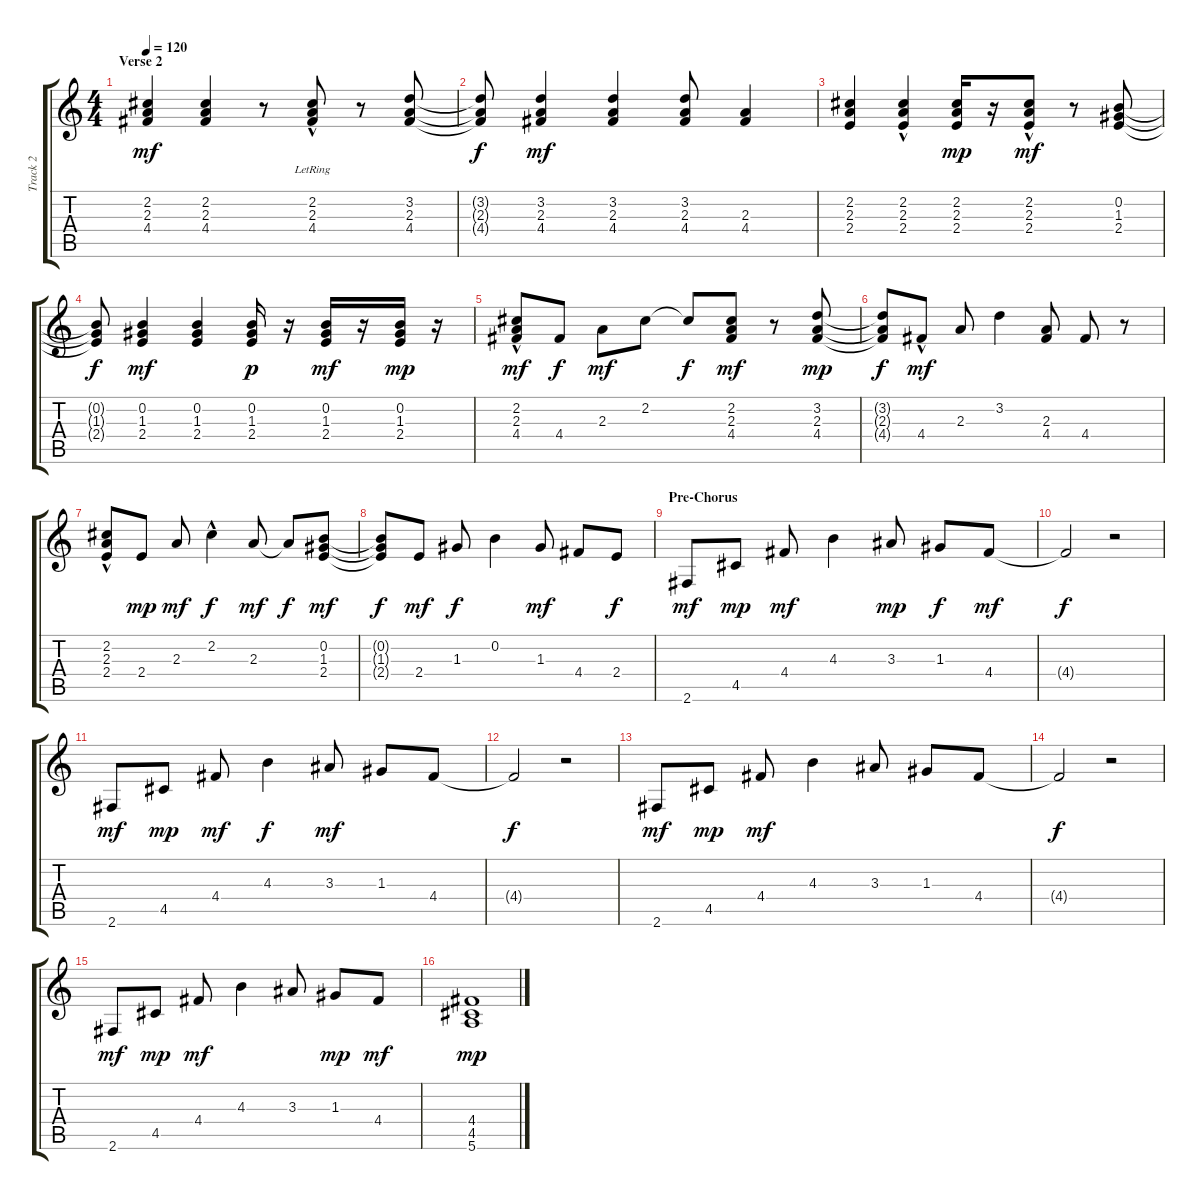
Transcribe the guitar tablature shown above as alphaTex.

\track ("Track 2" "Track 2") {instrument acousticguitarsteel}
\staff {score tabs}
\tuning (E4 B3 G3 D3 A2 E2) {hide}
\ts (4 4)
\section ("" "Verse 2")
\tempo 120
\clef g2
\ks c
(2.2 2.3 4.4).4{dy mf} (2.2 2.3 4.4).4 r.8 (2.2 2.3{hac} 4.4{hac lr}).8 r.8 (3.2 2.3 4.4).8 |
(3.2{t} 2.3{t} 4.4{t}).8{dy f} (3.2 2.3 4.4).4{dy mf} (3.2 2.3 4.4).4 (3.2 2.3 4.4).8 (2.3 4.4).4 |
(2.2 2.3 2.4).4 (2.2 2.3 2.4{hac}).4 (2.2 2.3 2.4).16{dy mp} r.16 (2.2 2.3{hac} 2.4).8{dy mf} r.8 (0.2 1.3 2.4).8 |
(0.2{t} 1.3{t} 2.4{t}).8{dy f} (0.2 1.3 2.4).4{dy mf} (0.2 1.3 2.4).4 (0.2 1.3 2.4).16{dy p} r.16 (0.2 1.3 2.4).16{dy mf} r.16 (0.2 1.3 2.4).16{dy mp} r.16 |
(2.2 2.3 4.4{hac}).8{dy mf} 4.4.8{dy f} 2.3.8{dy mf} 2.2.8 2.2{t}.8{dy f} (2.2 2.3 4.4).8{dy mf} r.8 (3.2 2.3 4.4).8{dy mp} |
(3.2{t} 2.3{t} 4.4{t}).8{dy f} 4.4{hac}.8{dy mf} 2.3.8 3.2.4 (2.3 4.4).8 4.4.8 r.8 |
(2.2 2.3 2.4{hac}).8 2.4.8{dy mp} 2.3.8{dy mf} 2.2{hac}.4{dy f} 2.3.8{dy mf} 2.3{t}.8{dy f} (0.2 1.3 2.4).8{dy mf} |
(0.2{t} 1.3{t} 2.4{t}).8{dy f} 2.4.8{dy mf} 1.3.8{dy f} 0.2.4 1.3.8{dy mf} 4.4.8 2.4.8{dy f} |
\section ("" "Pre-Chorus")
2.6.8{dy mf} 4.5.8{dy mp} 4.4.8{dy mf} 4.3.4 3.3.8{dy mp} 1.3.8{dy f} 4.4.8{dy mf} |
4.4{t}.2{dy f} r.2 |
2.6.8{dy mf} 4.5.8{dy mp} 4.4.8{dy mf} 4.3.4{dy f} 3.3.8{dy mf} 1.3.8 4.4.8 |
4.4{t}.2{dy f} r.2 |
2.6.8{dy mf} 4.5.8{dy mp} 4.4.8{dy mf} 4.3.4 3.3.8 1.3.8 4.4.8 |
4.4{t}.2{dy f} r.2 |
2.6.8{dy mf} 4.5.8{dy mp} 4.4.8{dy mf} 4.3.4 3.3.8 1.3.8{dy mp} 4.4.8{dy mf} |
(4.4 4.5 5.6).1{dy mp}
